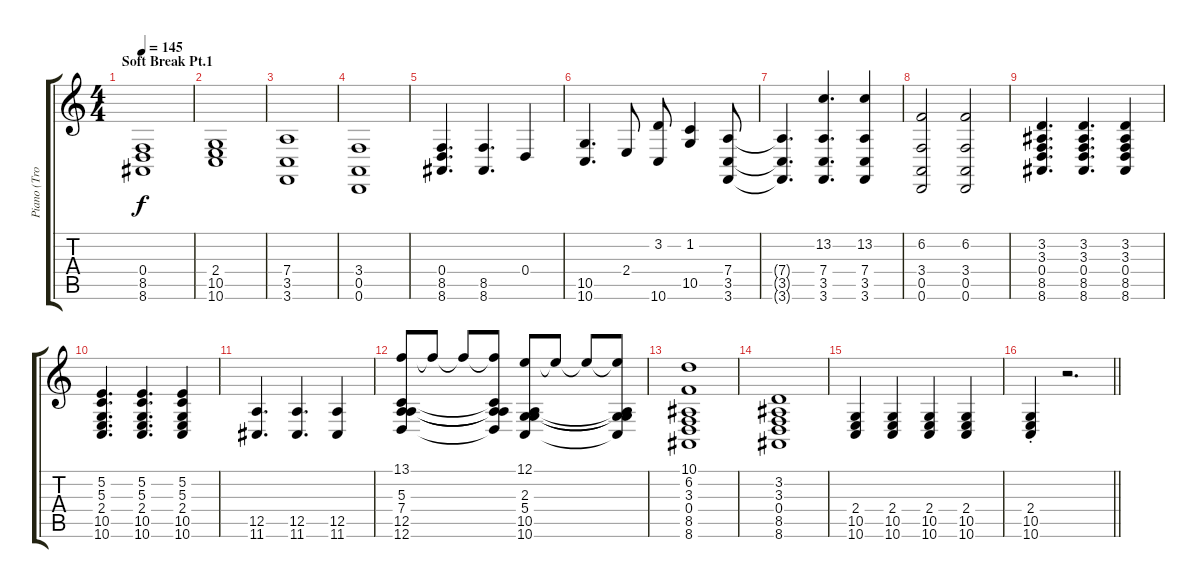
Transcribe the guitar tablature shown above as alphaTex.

\track ("Piano (Trombone)" "Piano (Tro") {instrument acousticgrandpiano}
\staff {score tabs}
\tuning (E4 B3 G3 D3 A2 D2) {hide}
\ts (4 4)
\section ("" "Soft Break Pt.1")
\tempo 145
\clef g2
\ks c
(0.4 8.5 8.6).1{dy f volume 16 instrument acousticgrandpiano} |
(2.4 10.5 10.6).1 |
(7.4 3.5 3.6).1 |
(3.4 0.5 0.6).1 |
(0.4 8.5 8.6).4{d} (8.5 8.6).4{d} 0.4.4 |
(10.5 10.6).4{d} 2.4.8 (3.2 10.6).8 (1.2 10.5).4 (7.4 3.5 3.6).8 |
(7.4{t} 3.5{t} 3.6{t}).4{d} (13.2 7.4 3.5 3.6).4{d} (13.2 7.4 3.5 3.6).4 |
(6.2 3.4 0.5 0.6).2 (6.2 3.4 0.5 0.6).2 |
(3.2 3.3 0.4 8.5 8.6).4{d} (3.2 3.3 0.4 8.5 8.6).4{d} (3.2 3.3 0.4 8.5 8.6).4 |
(5.2 5.3 2.4 10.5 10.6).4{d} (5.2 5.3 2.4 10.5 10.6).4{d} (5.2 5.3 2.4 10.5 10.6).4 |
(12.5 11.6).4{d} (12.5 11.6).4{d} (12.5 11.6).4 |
(13.1 5.3 7.4 12.5 12.6).8 13.1{t}.8 13.1{t}.8 (13.1{t} 5.3{t} 7.4{t} 12.5{t} 12.6{t}).8 (12.1 2.3 5.4 10.5 10.6).8 12.1{t}.8 12.1{t}.8 (12.1{t} 2.3{t} 5.4{t} 10.5{t} 10.6{t}).8 |
(10.1 6.2 3.3 0.4 8.5 8.6).1 |
(3.2 3.3 0.4 8.5 8.6).1 |
(2.4 10.5 10.6).4 (2.4 10.5 10.6).4 (2.4 10.5 10.6).4 (2.4 10.5 10.6).4 |
\barLineRight lightlight
(2.4{st} 10.5{st} 10.6{st}).4 r.2{d}
